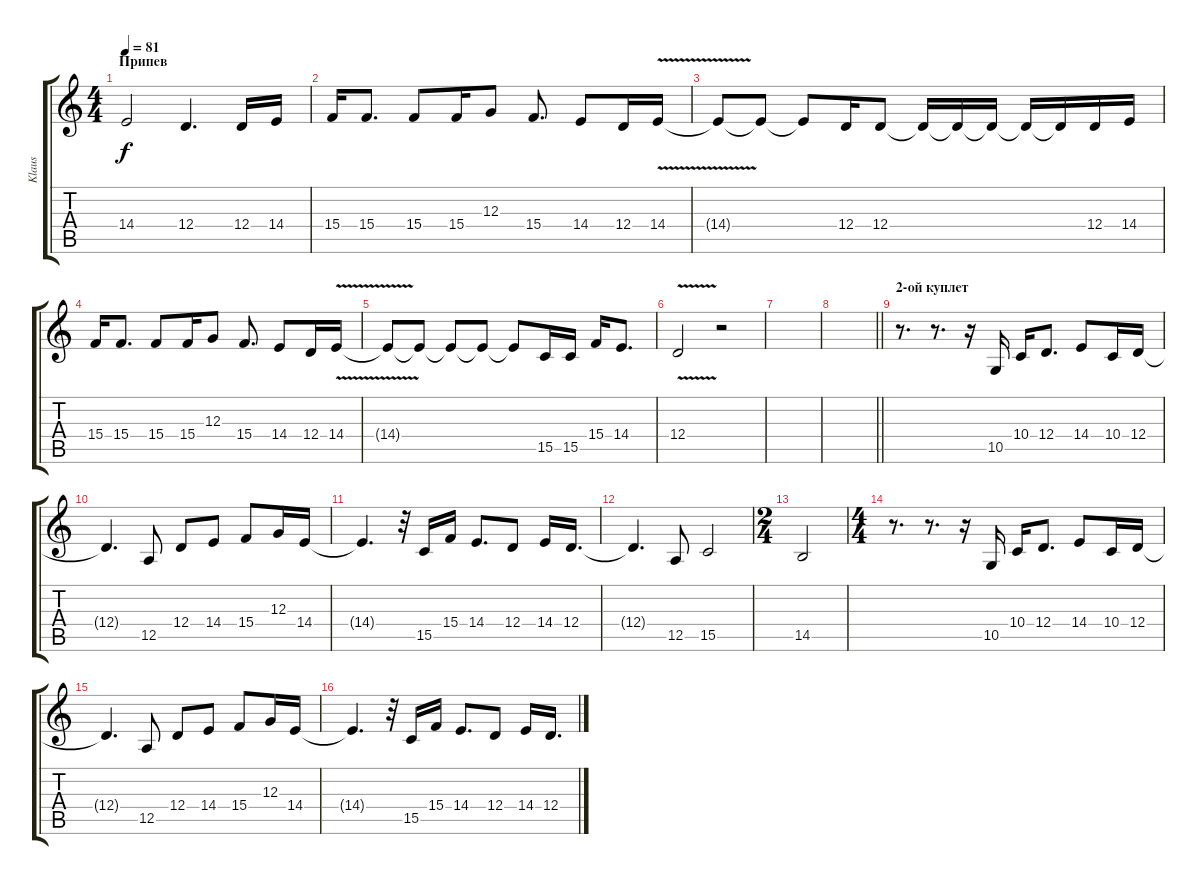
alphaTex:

\track ("Klaus" "Klaus") {instrument accordion}
\staff {score tabs}
\tuning (E4 B3 G3 D3 A2 E2) {hide}
\ts (4 4)
\section ("" "Припев")
\tempo 81
\clef g2
\ks c
14.4.2{dy f} 12.4.4{d} 12.4.16 14.4.16 |
15.4.16 15.4.8{d} 15.4.8 15.4.16 12.3.8 15.4.8{d} 14.4.8 12.4.16 14.4{v}.16 |
14.4{t}.8 14.4{t}.8 14.4{t}.8 12.4.16 12.4.8 12.4{t}.16 12.4{t}.16 12.4{t}.16 12.4{t}.16 12.4{t}.16 12.4.16 14.4.16 |
15.4.16 15.4.8{d} 15.4.8 15.4.16 12.3.8 15.4.8{d} 14.4.8 12.4.16 14.4{v}.16 |
14.4{t}.8 14.4{t}.8 14.4{t}.8 14.4{t}.8 14.4{t}.8 15.5.16 15.5.16 15.4.16 14.4.8{d} |
12.4{v}.2 r.2 |
|
\barLineRight lightlight
|
\section ("" "2-ой куплет")
r.8{d} r.8{d} r.16 10.5.16 10.4.16 12.4.8{d} 14.4.8 10.4.16 12.4.16 |
12.4{t}.4{d} 12.5.8 12.4.8 14.4.8 15.4.8 12.3.16 14.4.16 |
14.4{t}.4{d} r.32 15.5.16 15.4.16 14.4.8{d} 12.4.8 14.4.16 12.4.16{d} |
12.4{t}.4{d} 12.5.8 15.5.2 |
\ts (2 4)
14.5.2 |
\ts (4 4)
r.8{d} r.8{d} r.16 10.5.16 10.4.16 12.4.8{d} 14.4.8 10.4.16 12.4.16 |
12.4{t}.4{d} 12.5.8 12.4.8 14.4.8 15.4.8 12.3.16 14.4.16 |
14.4{t}.4{d} r.32 15.5.16 15.4.16 14.4.8{d} 12.4.8 14.4.16 12.4.16{d}
